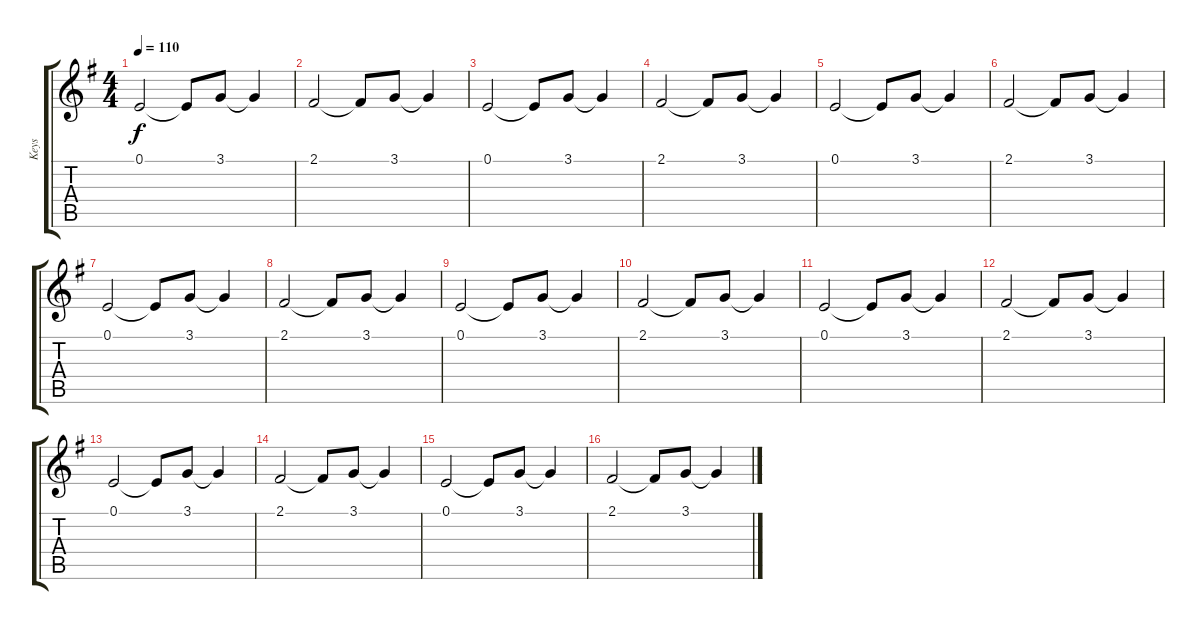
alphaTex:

\track ("Keys" "Keys") {instrument voiceoohs}
\staff {score tabs}
\tuning (E4 B3 G3 D3 A2 E2) {hide}
\ts (4 4)
\tempo 110
\clef g2
\ks eminor
0.1.2{dy f} 0.1{t}.8 3.1.8 3.1{t}.4 |
2.1.2 2.1{t}.8 3.1.8 3.1{t}.4 |
0.1.2 0.1{t}.8 3.1.8 3.1{t}.4 |
2.1.2 2.1{t}.8 3.1.8 3.1{t}.4 |
0.1.2 0.1{t}.8 3.1.8 3.1{t}.4 |
2.1.2 2.1{t}.8 3.1.8 3.1{t}.4 |
0.1.2 0.1{t}.8 3.1.8 3.1{t}.4 |
2.1.2 2.1{t}.8 3.1.8 3.1{t}.4 |
0.1.2 0.1{t}.8 3.1.8 3.1{t}.4 |
2.1.2 2.1{t}.8 3.1.8 3.1{t}.4 |
0.1.2 0.1{t}.8 3.1.8 3.1{t}.4 |
2.1.2 2.1{t}.8 3.1.8 3.1{t}.4 |
0.1.2 0.1{t}.8 3.1.8 3.1{t}.4 |
2.1.2 2.1{t}.8 3.1.8 3.1{t}.4 |
0.1.2 0.1{t}.8 3.1.8 3.1{t}.4 |
2.1.2 2.1{t}.8 3.1.8 3.1{t}.4
